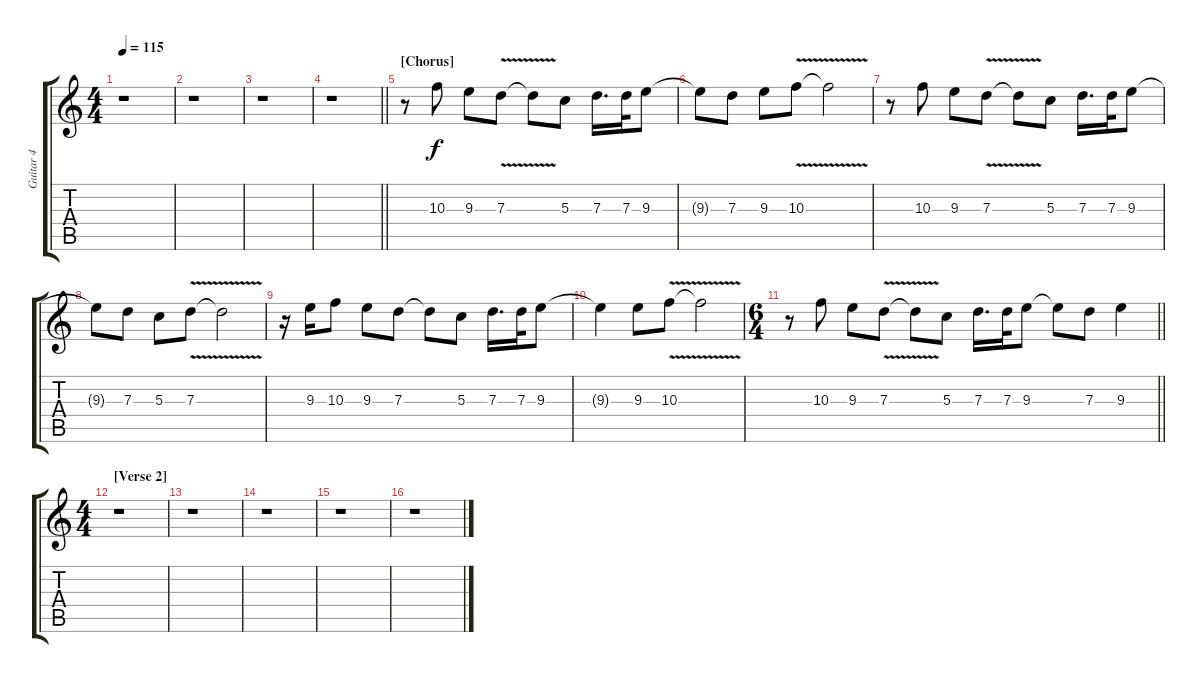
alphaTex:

\track ("Guitar 4" "Guitar 4") {instrument electricguitarjazz}
\staff {score tabs}
\tuning (E4 B3 G3 D3 A2 E2) {hide}
\ts (4 4)
\tempo 115
\clef g2
\ks c
r.1{dy f} |
r.1 |
r.1 |
\barLineRight lightlight
r.1 |
\section ("" "[Chorus]")
r.8 10.3.8 9.3.8 7.3{v}.8 7.3{t}.8 5.3.8 7.3.16{d} 7.3.32 9.3.8 |
9.3{t}.8 7.3.8 9.3.8 10.3{v}.8 10.3{t}.2 |
r.8 10.3.8 9.3.8 7.3{v}.8 7.3{t}.8 5.3.8 7.3.16{d} 7.3.32 9.3.8 |
9.3{t}.8 7.3.8 5.3.8 7.3{v}.8 7.3{t}.2 |
r.16 9.3.16 10.3.8 9.3.8 7.3.8 7.3{t}.8 5.3.8 7.3.16{d} 7.3.32 9.3.8 |
9.3{t}.4 9.3.8 10.3{v}.8 10.3{t}.2 |
\ts (6 4)
\barLineRight lightlight
r.8 10.3.8 9.3.8 7.3{v}.8 7.3{t}.8 5.3.8 7.3.16{d} 7.3.32 9.3.8 9.3{t}.8 7.3.8 9.3.4 |
\ts (4 4)
\section ("" "[Verse 2]")
r.1 |
r.1 |
r.1 |
r.1 |
r.1
